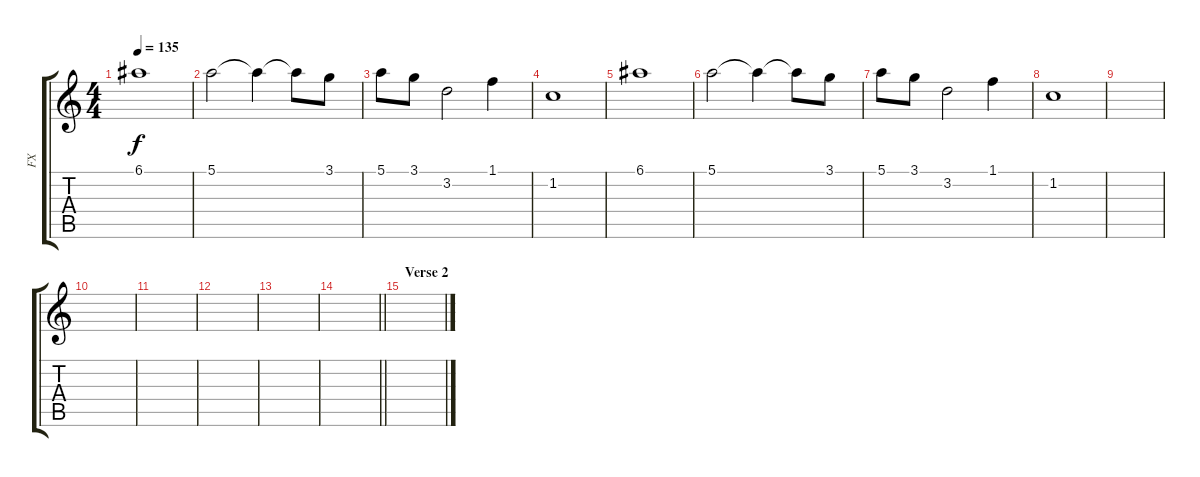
\track ("FX" "FX") {instrument overdrivenguitar}
\staff {score tabs}
\tuning (E4 B3 G3 D3 A2 E2) {hide}
\ts (4 4)
\tempo 135
\clef g2
\ks c
6.1.1{dy f} |
5.1.2 5.1{t}.4 5.1{t}.8 3.1.8 |
5.1.8 3.1.8 3.2.2 1.1.4 |
1.2.1 |
6.1.1 |
5.1.2 5.1{t}.4 5.1{t}.8 3.1.8 |
5.1.8 3.1.8 3.2.2 1.1.4 |
1.2.1 |
|
|
|
|
|
\barLineRight lightlight
|
\section ("" "Verse 2")
